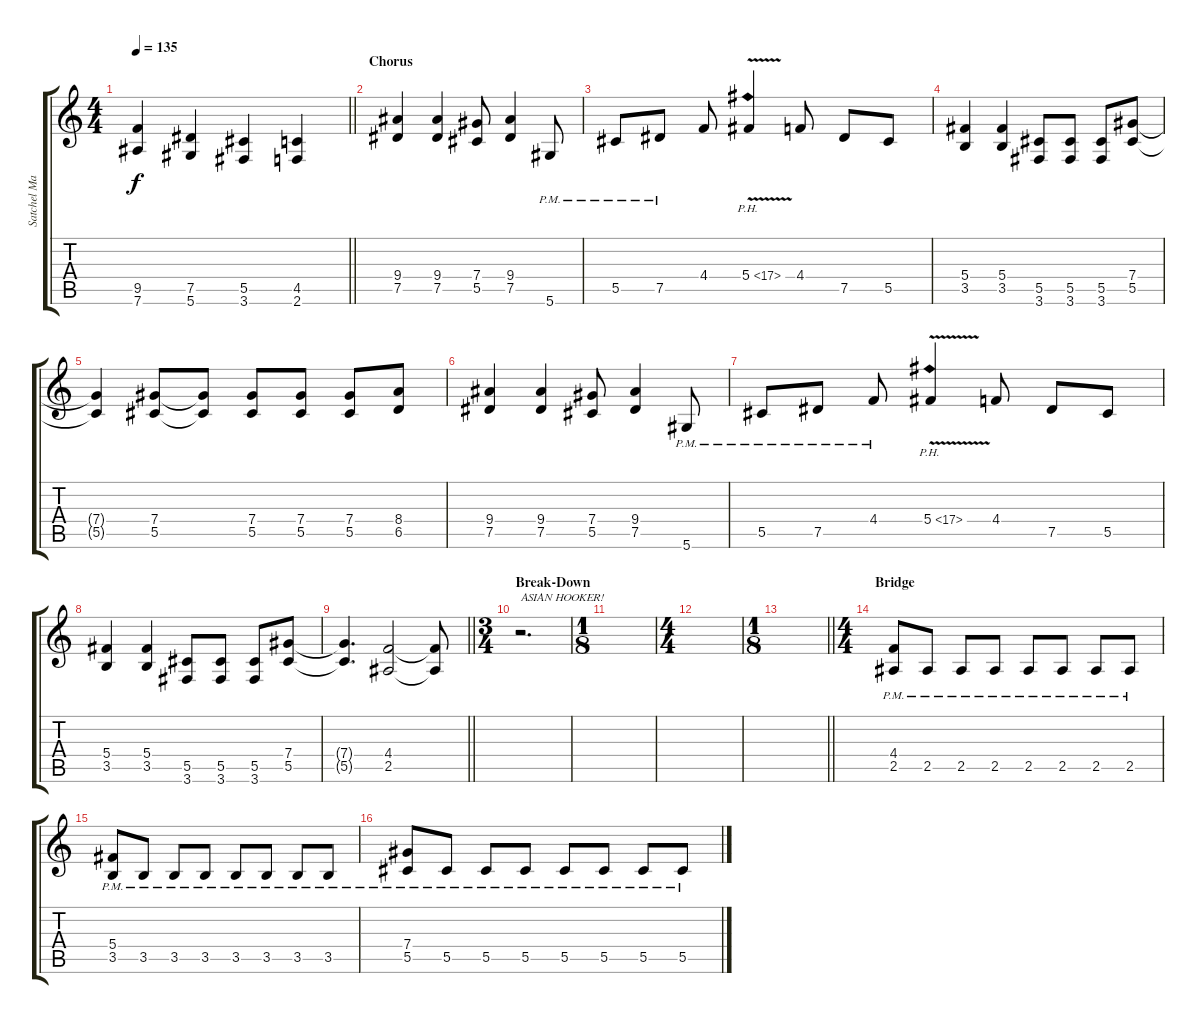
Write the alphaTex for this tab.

\track ("Satchel Main Gt." "Satchel Ma") {instrument distortionguitar}
\staff {score tabs}
\tuning (Eb4 Bb3 Gb3 Db3 Ab2 Eb2) {hide}
\ts (4 4)
\tempo 135
\clef g2
\barLineRight lightlight
\ks c
(9.5 7.6).4{dy f} (7.5 5.6).4 (5.5 3.6).4 (4.5 2.6).4 |
\section ("" "Chorus")
(9.4 7.5).4 (9.4 7.5).4 (7.4 5.5).8 (9.4 7.5).4 5.6{pm}.8 |
5.5{pm}.8 7.5{pm}.8 4.4.8 5.4{ph 12 v}.4 4.4.8 7.5.8 5.5.8 |
(5.4 3.5).4 (5.4 3.5).4 (5.5 3.6).8 (5.5 3.6).8 (5.5 3.6).8 (7.4 5.5).8 |
(7.4{t} 5.5{t}).4 (7.4 5.5).8 (7.4{t} 5.5{t}).8 (7.4 5.5).8 (7.4 5.5).8 (7.4 5.5).8 (8.4 6.5).8 |
(9.4 7.5).4 (9.4 7.5).4 (7.4 5.5).8 (9.4 7.5).4 5.6{pm}.8 |
5.5{pm}.8 7.5{pm}.8 4.4{pm}.8 5.4{ph 12 v}.4 4.4.8 7.5.8 5.5.8 |
(5.4 3.5).4 (5.4 3.5).4 (5.5 3.6).8 (5.5 3.6).8 (5.5 3.6).8 (7.4 5.5).8 |
\barLineRight lightlight
(7.4{t} 5.5{t}).4{d} (4.4 2.5).2 (4.4{t} 2.5{t}).8 |
\ts (3 4)
\section ("" "Break-Down")
r.2{d txt "ASIAN HOOKER!"} |
\ts (1 8)
|
\ts (4 4)
|
\ts (1 8)
\barLineRight lightlight
|
\ts (4 4)
\section ("" "Bridge")
(4.4{pm} 2.5{pm}).8 2.5{pm}.8 2.5{pm}.8 2.5{pm}.8 2.5{pm}.8 2.5{pm}.8 2.5{pm}.8 2.5{pm}.8 |
(5.4{pm} 3.5{pm}).8 3.5{pm}.8 3.5{pm}.8 3.5{pm}.8 3.5{pm}.8 3.5{pm}.8 3.5{pm}.8 3.5{pm}.8 |
(7.4{pm} 5.5{pm}).8 5.5{pm}.8 5.5{pm}.8 5.5{pm}.8 5.5{pm}.8 5.5{pm}.8 5.5{pm}.8 5.5{pm}.8
